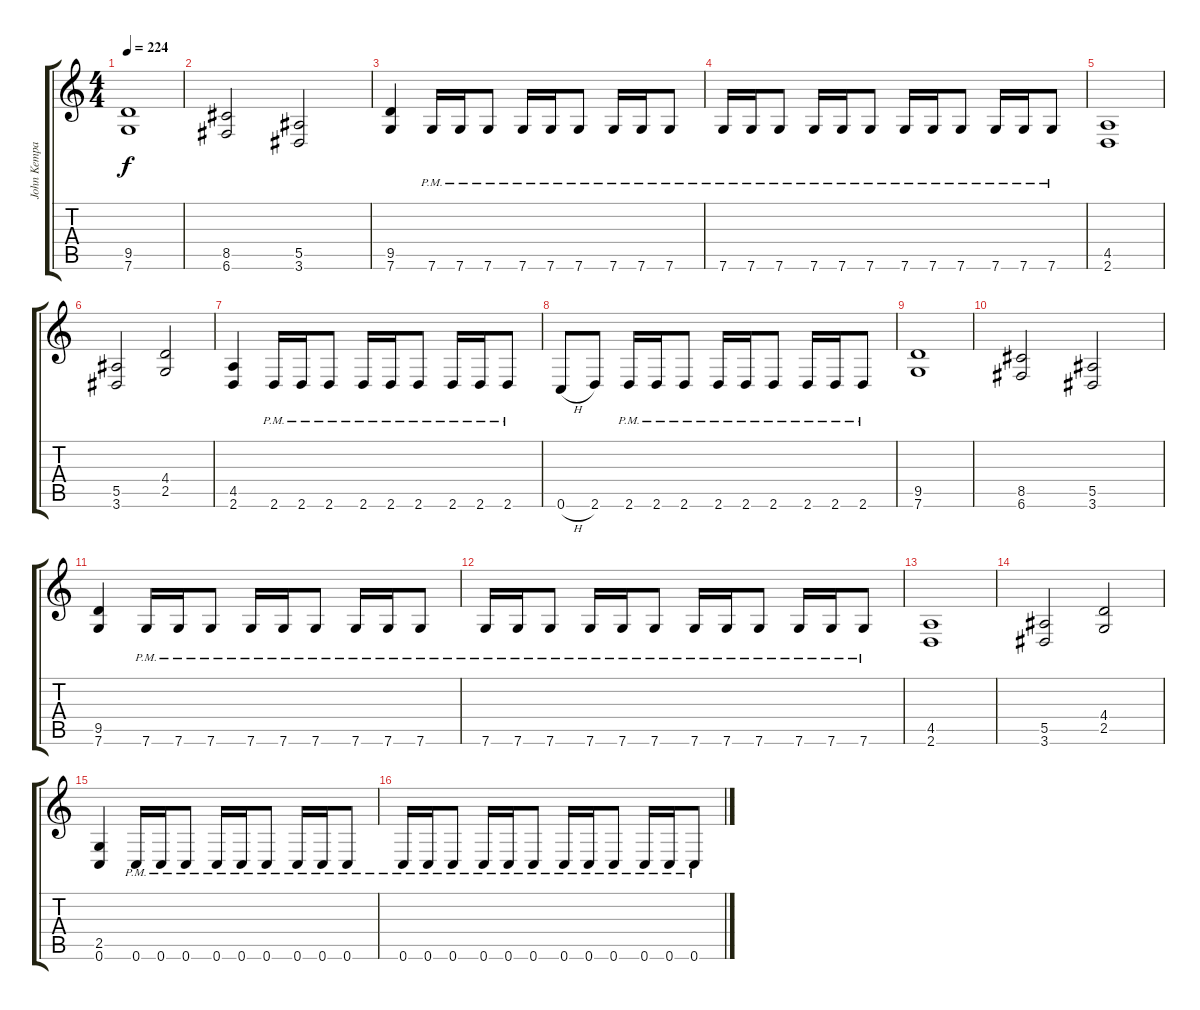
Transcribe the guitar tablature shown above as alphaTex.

\track ("John Kempainen (Harmonizer)" "John Kempa") {instrument distortionguitar}
\staff {score tabs}
\tuning (C4 G3 Eb3 Bb2 F2 C2) {hide}
\ts (4 4)
\tempo 224
\clef g2
\ks c
(9.5 7.6).1{dy f balance 0} |
(8.5 6.6).2 (5.5 3.6).2 |
(9.5 7.6).4 7.6{pm}.16 7.6{pm}.16 7.6{pm}.8 7.6{pm}.16 7.6{pm}.16 7.6{pm}.8 7.6{pm}.16 7.6{pm}.16 7.6{pm}.8 |
7.6{pm}.16 7.6{pm}.16 7.6{pm}.8 7.6{pm}.16 7.6{pm}.16 7.6{pm}.8 7.6{pm}.16 7.6{pm}.16 7.6{pm}.8 7.6{pm}.16 7.6{pm}.16 7.6{pm}.8 |
(4.5 2.6).1 |
(5.5 3.6).2 (4.4 2.5).2 |
(4.5 2.6).4 2.6{pm}.16 2.6{pm}.16 2.6{pm}.8 2.6{pm}.16 2.6{pm}.16 2.6{pm}.8 2.6{pm}.16 2.6{pm}.16 2.6{pm}.8 |
0.6{h}.8 2.6.8 2.6{pm}.16 2.6{pm}.16 2.6{pm}.8 2.6{pm}.16 2.6{pm}.16 2.6{pm}.8 2.6{pm}.16 2.6{pm}.16 2.6{pm}.8 |
(9.5 7.6).1 |
(8.5 6.6).2 (5.5 3.6).2 |
(9.5 7.6).4 7.6{pm}.16 7.6{pm}.16 7.6{pm}.8 7.6{pm}.16 7.6{pm}.16 7.6{pm}.8 7.6{pm}.16 7.6{pm}.16 7.6{pm}.8 |
7.6{pm}.16 7.6{pm}.16 7.6{pm}.8 7.6{pm}.16 7.6{pm}.16 7.6{pm}.8 7.6{pm}.16 7.6{pm}.16 7.6{pm}.8 7.6{pm}.16 7.6{pm}.16 7.6{pm}.8 |
(4.5 2.6).1 |
(5.5 3.6).2 (4.4 2.5).2 |
(2.5 0.6).4 0.6{pm}.16 0.6{pm}.16 0.6{pm}.8 0.6{pm}.16 0.6{pm}.16 0.6{pm}.8 0.6{pm}.16 0.6{pm}.16 0.6{pm}.8 |
0.6{pm}.16 0.6{pm}.16 0.6{pm}.8 0.6{pm}.16 0.6{pm}.16 0.6{pm}.8 0.6{pm}.16 0.6{pm}.16 0.6{pm}.8 0.6{pm}.16 0.6{pm}.16 0.6{pm}.8
